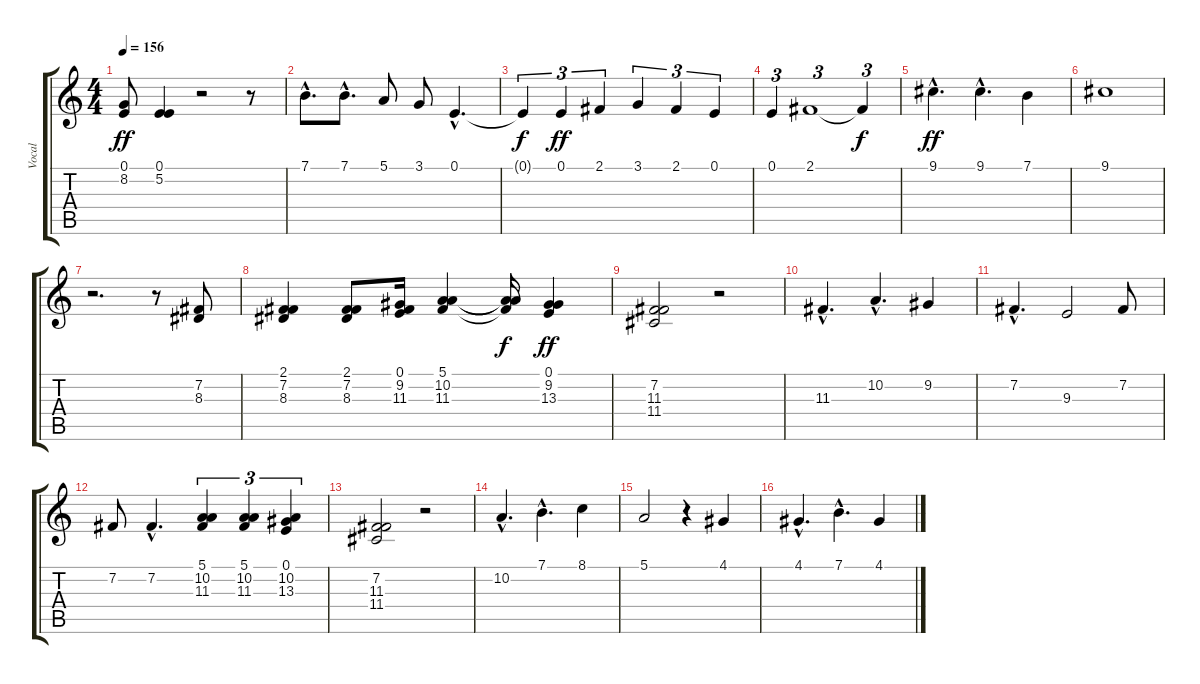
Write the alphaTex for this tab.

\track ("Vocal" "Vocal") {instrument synthvoice}
\staff {score tabs}
\tuning (E4 B3 G3 D3 A2 E2) {hide}
\ts (4 4)
\tempo 156
\clef g2
\ks c
(0.1 8.2).8{dy ff} (0.1 5.2).4 r.2 r.8 |
7.1{hac}.8{d} 7.1{hac}.8{d} 5.1.8 3.1.8 0.1{hac}.4{d} |
0.1{t}.4{tu (3 2) dy f} 0.1.4{tu (3 2) dy ff} 2.1.4{tu (3 2)} 3.1.4{tu (3 2)} 2.1.4{tu (3 2)} 0.1.4{tu (3 2)} |
0.1.4{tu (3 2)} 2.1.1{tu (3 2)} 2.1{t}.4{tu (3 2) dy f} |
9.1{hac}.4{d dy ff} 9.1{hac}.4{d} 7.1.4 |
9.1.1 |
r.2{d} r.8 (7.2 8.3).8 |
(2.1 7.2 8.3).4 (2.1 7.2 8.3).8 (0.1 9.2 11.3).16 (5.1 10.2 11.3).4 (5.1{t} 10.2{t} 11.3{t}).16{dy f} (0.1 9.2 13.3).4{dy ff} |
(7.2 11.3 11.4).2 r.2 |
11.3{hac}.4{d} 10.2{hac}.4{d} 9.2.4 |
7.2{hac}.4{d} 9.3.2 7.2.8 |
7.2.8 7.2{hac}.4{d} (5.1 10.2 11.3).4{tu (3 2)} (5.1 10.2 11.3).4{tu (3 2)} (0.1 10.2 13.3).4{tu (3 2)} |
(7.2 11.3 11.4).2 r.2 |
10.2{hac}.4{d} 7.1{hac}.4{d} 8.1.4 |
5.1.2 r.4 4.1.4 |
4.1{hac}.4{d} 7.1{hac}.4{d} 4.1.4
